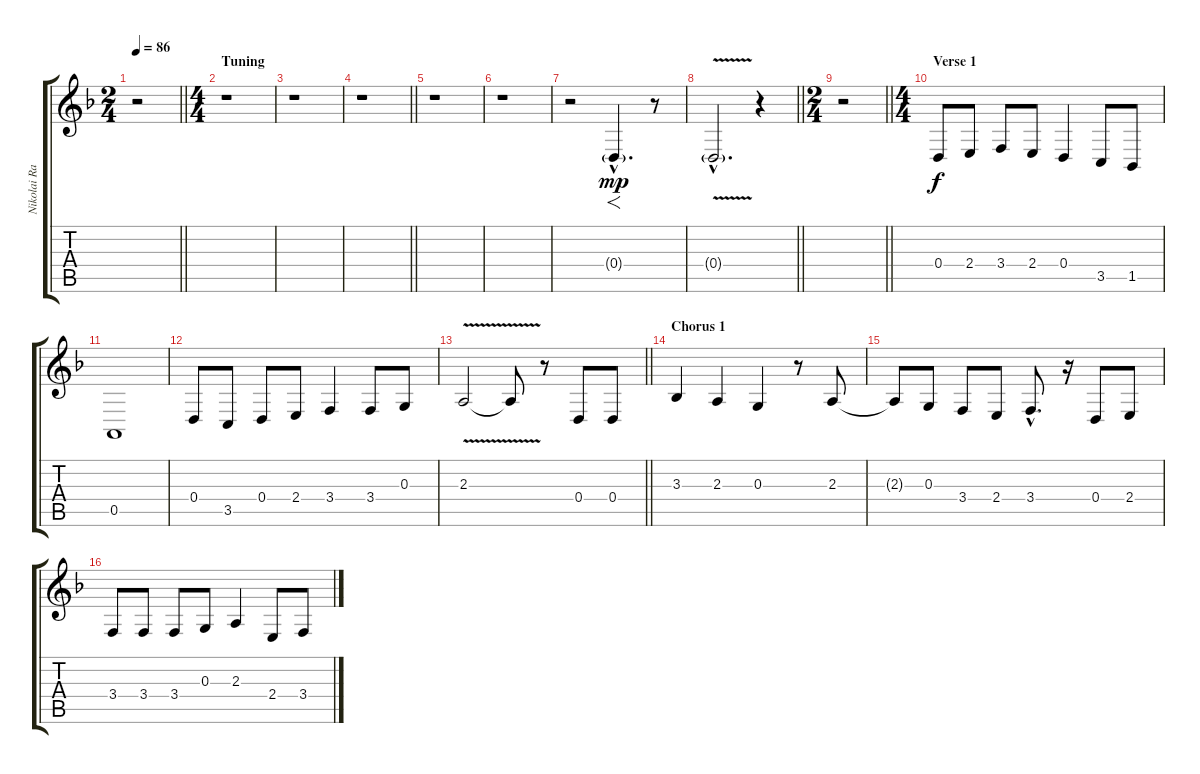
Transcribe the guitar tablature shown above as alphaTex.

\track ("Nikolai Rastorgujew" "Nikolai Ra") {instrument ocarina}
\staff {score tabs}
\tuning (E4 B3 G3 D3 A2 E2) {hide}
\ts (2 4)
\tempo 86
\clef g2
\barLineRight lightlight
\ks dminor
r.2{dy mp instrument ocarina} |
\ts (4 4)
\section ("" "Tuning")
r.1 |
r.1 |
\barLineRight lightlight
r.1 |
r.1 |
r.1 |
r.2 0.4{g hac}.4{f d} r.8 |
\barLineRight lightlight
0.4{v g hac}.2{d} r.4 |
\ts (2 4)
\barLineRight lightlight
r.2 |
\ts (4 4)
\section ("" "Verse 1")
0.4.8{dy f} 2.4.8 3.4.8 2.4.8 0.4.4 3.5.8 1.5.8 |
0.5.1 |
0.4.8 3.5.8 0.4.8 2.4.8 3.4.4 3.4.8 0.3.8 |
\barLineRight lightlight
2.3{v}.2 2.3{t}.8 r.8 0.4.8 0.4.8 |
\section ("" "Chorus 1")
3.3.4 2.3.4 0.3.4 r.8 2.3.8 |
2.3{t}.8 0.3.8 3.4.8 2.4.8 3.4{hac}.8{d} r.16 0.4.8 2.4.8 |
3.4.8 3.4.8 3.4.8 0.3.8 2.3.4 2.4.8 3.4.8
